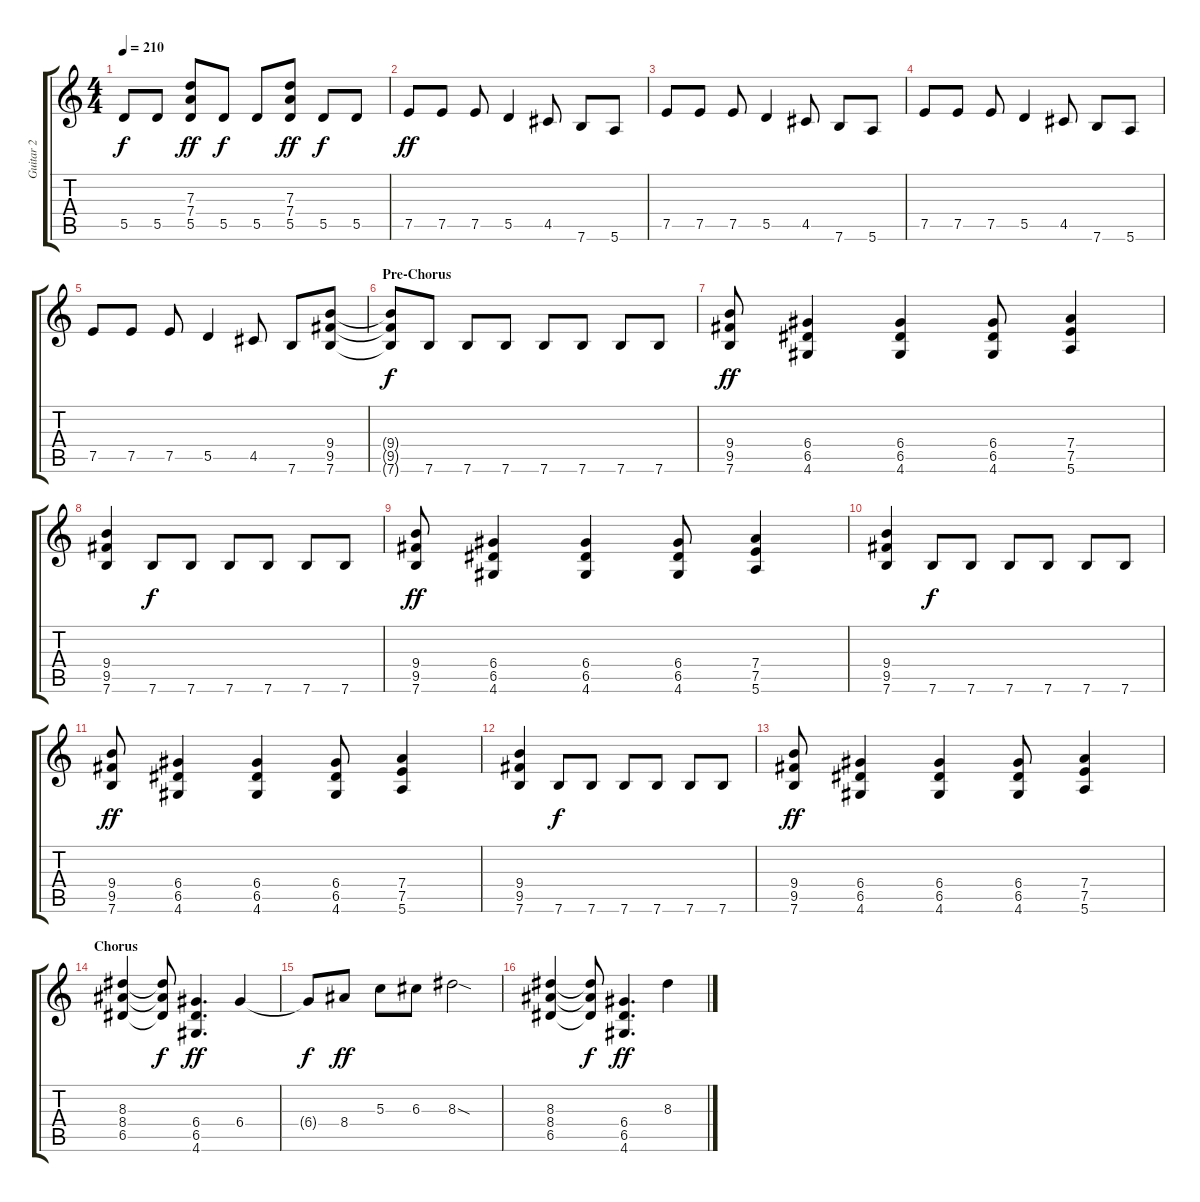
\track ("Guitar 2" "Guitar 2") {instrument overdrivenguitar}
\staff {score tabs}
\tuning (E4 B3 G3 D3 A2 E2) {hide}
\ts (4 4)
\tempo 210
\clef g2
\ks c
5.5{t}.8{dy f} 5.5.8 (7.3 7.4 5.5).8{dy ff} 5.5.8{dy f} 5.5.8 (7.3 7.4 5.5).8{dy ff} 5.5.8{dy f} 5.5.8 |
7.5.8{dy ff} 7.5.8 7.5.8 5.5.4 4.5.8 7.6.8 5.6.8 |
7.5.8 7.5.8 7.5.8 5.5.4 4.5.8 7.6.8 5.6.8 |
7.5.8 7.5.8 7.5.8 5.5.4 4.5.8 7.6.8 5.6.8 |
7.5.8 7.5.8 7.5.8 5.5.4 4.5.8 7.6.8 (9.4 9.5 7.6).8 |
\section ("" "Pre-Chorus")
(9.4{t} 9.5{t} 7.6{t}).8{dy f} 7.6.8 7.6.8 7.6.8 7.6.8 7.6.8 7.6.8 7.6.8 |
(9.4 9.5 7.6).8{dy ff} (6.4 6.5 4.6).4 (6.4 6.5 4.6).4 (6.4 6.5 4.6).8 (7.4 7.5 5.6).4 |
(9.4 9.5 7.6).4 7.6.8{dy f} 7.6.8 7.6.8 7.6.8 7.6.8 7.6.8 |
(9.4 9.5 7.6).8{dy ff} (6.4 6.5 4.6).4 (6.4 6.5 4.6).4 (6.4 6.5 4.6).8 (7.4 7.5 5.6).4 |
(9.4 9.5 7.6).4 7.6.8{dy f} 7.6.8 7.6.8 7.6.8 7.6.8 7.6.8 |
(9.4 9.5 7.6).8{dy ff} (6.4 6.5 4.6).4 (6.4 6.5 4.6).4 (6.4 6.5 4.6).8 (7.4 7.5 5.6).4 |
(9.4 9.5 7.6).4 7.6.8{dy f} 7.6.8 7.6.8 7.6.8 7.6.8 7.6.8 |
(9.4 9.5 7.6).8{dy ff} (6.4 6.5 4.6).4 (6.4 6.5 4.6).4 (6.4 6.5 4.6).8 (7.4 7.5 5.6).4 |
\section ("" "Chorus")
(8.3 8.4 6.5).4 (8.3{t} 8.4{t} 6.5{t}).8{dy f} (6.4 6.5 4.6).4{d dy ff} 6.4.4 |
6.4{t}.8{dy f} 8.4.8{dy ff} 5.3.8 6.3.8 8.3{sod}.2 |
(8.3 8.4 6.5).4 (8.3{t} 8.4{t} 6.5{t}).8{dy f} (6.4 6.5 4.6).4{d dy ff} 8.3.4
